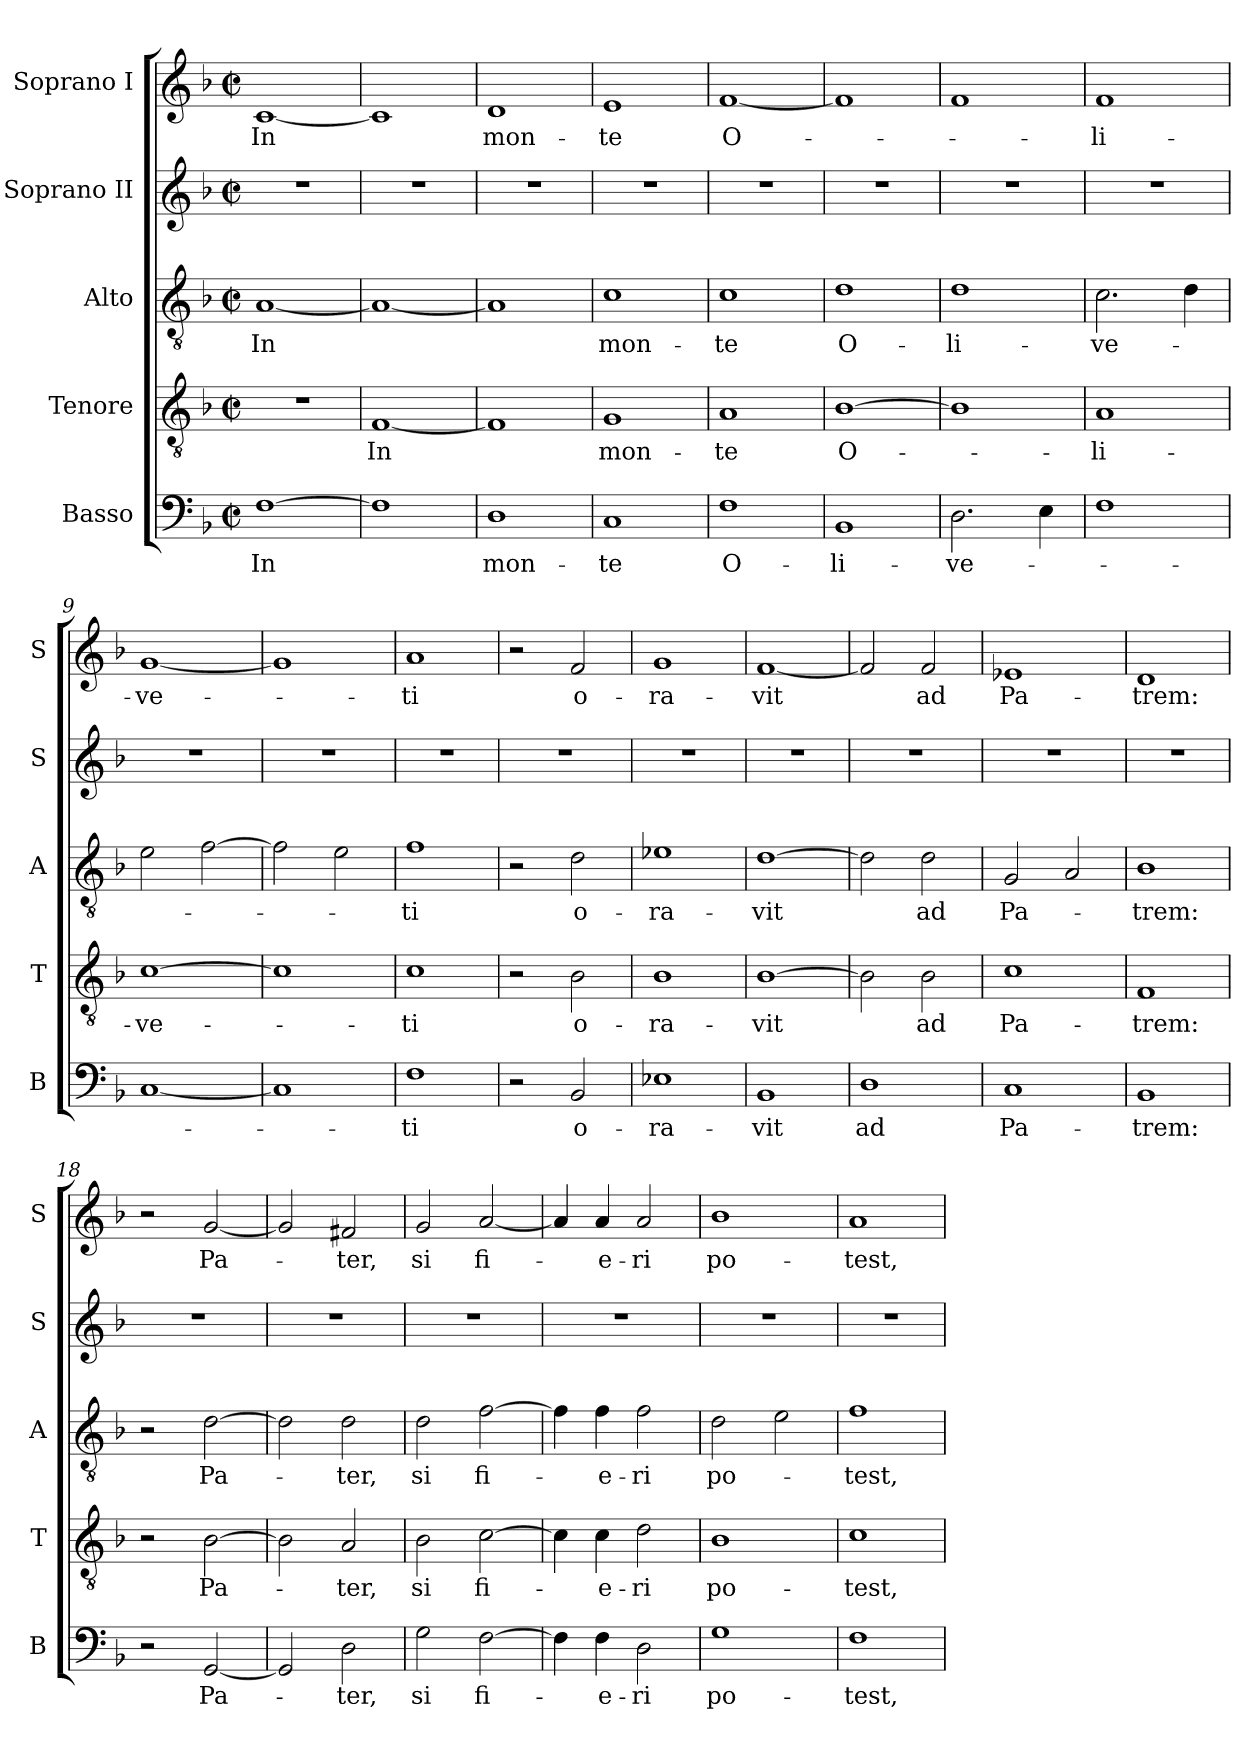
**kern	**text	**kern	**text	**kern	**text	**kern	**kern	**text
*part5	*part5	*part4	*part4	*part3	*part3	*part2	*part1	*part1
*staff5	*staff5	*staff4	*staff4	*staff3	*staff3	*staff2	*staff1	*staff1
*I"Basso	*	*I"Tenore	*	*I"Alto	*	*I"Soprano II	*I"Soprano I	*
*I'B	*	*I'T	*	*I'A	*	*I'S	*I'S	*
*clefF4	*	*clefGv2	*	*clefGv2	*	*clefG2	*clefG2	*
*k[b-]	*	*k[b-]	*	*k[b-]	*	*k[b-]	*k[b-]	*
*M2/2	*	*M2/2	*	*M2/2	*	*M2/2	*M2/2	*
*met(c|)	*	*met(c|)	*	*met(c|)	*	*met(c|)	*met(c|)	*
=1	=1	=1	=1	=1	=1	=1	=1	=1
[1F	In	1r	.	[1A	In	1r	[1c	In
=2	=2	=2	=2	=2	=2	=2	=2	=2
1F]	.	[1F	In	1A_	.	1r	1c]	.
=3	=3	=3	=3	=3	=3	=3	=3	=3
1D	mon-	1F]	.	1A]	.	1r	1d	mon-
=4	=4	=4	=4	=4	=4	=4	=4	=4
1C	-te	1G	mon-	1c	mon-	1r	1e	-te
=5	=5	=5	=5	=5	=5	=5	=5	=5
1F	O-	1A	-te	1c	-te	1r	[1f	O-
=6	=6	=6	=6	=6	=6	=6	=6	=6
1BB-	-li-	[1B-	O-	1d	O-	1r	1f]	.
=7	=7	=7	=7	=7	=7	=7	=7	=7
2.D\	-ve-	1B-]	.	1d	-li-	1r	1f	.
4E\	.	.	.	.	.	.	.	.
=8	=8	=8	=8	=8	=8	=8	=8	=8
1F	.	1A	-li-	2.c\	-ve-	1r	1f	-li-
.	.	.	.	4d\	.	.	.	.
=9	=9	=9	=9	=9	=9	=9	=9	=9
[1C	.	[1c	-ve-	2e\	.	1r	[1g	-ve-
.	.	.	.	[2f\	.	.	.	.
=10	=10	=10	=10	=10	=10	=10	=10	=10
1C]	.	1c]	.	2f\]	.	1r	1g]	.
.	.	.	.	2e\	.	.	.	.
=11	=11	=11	=11	=11	=11	=11	=11	=11
1F	-ti	1c	-ti	1f	-ti	1r	1a	-ti
=12	=12	=12	=12	=12	=12	=12	=12	=12
2r	.	2r	.	2r	.	1r	2r	.
2BB-/	o-	2B-\	o-	2d\	o-	.	2f/	o-
=13	=13	=13	=13	=13	=13	=13	=13	=13
1E-X	-ra-	1B-	-ra-	1e-X	-ra-	1r	1g	-ra-
=14	=14	=14	=14	=14	=14	=14	=14	=14
1BB-	-vit	[1B-	-vit	[1d	-vit	1r	[1f	-vit
=15	=15	=15	=15	=15	=15	=15	=15	=15
1D	ad	2B-\]	.	2d\]	.	1r	2f/]	.
.	.	2B-\	ad	2d\	ad	.	2f/	ad
=16	=16	=16	=16	=16	=16	=16	=16	=16
1C	Pa-	1c	Pa-	2G/	Pa-	1r	1e-X	Pa-
.	.	.	.	2A/	.	.	.	.
=17	=17	=17	=17	=17	=17	=17	=17	=17
1BB-	-trem:	1F	-trem:	1B-	-trem:	1r	1d	-trem:
=18	=18	=18	=18	=18	=18	=18	=18	=18
2r	.	2r	.	2r	.	1r	2r	.
[2GG/	Pa-	[2B-\	Pa-	[2d\	Pa-	.	[2g/	Pa-
=19	=19	=19	=19	=19	=19	=19	=19	=19
2GG/]	.	2B-\]	.	2d\]	.	1r	2g/]	.
2D\	-ter,	2A/	-ter,	2d\	-ter,	.	2f#X/	-ter,
=20	=20	=20	=20	=20	=20	=20	=20	=20
2G\	si	2B-\	si	2d\	si	1r	2g/	si
[2F\	fi-	[2c\	fi-	[2f\	fi-	.	[2a/	fi-
=21	=21	=21	=21	=21	=21	=21	=21	=21
4F\]	.	4c\]	.	4f\]	.	1r	4a/]	.
4F\	-e-	4c\	-e-	4f\	-e-	.	4a/	-e-
2D\	-ri	2d\	-ri	2f\	-ri	.	2a/	-ri
=22	=22	=22	=22	=22	=22	=22	=22	=22
1G	po-	1B-	po-	2d\	po-	1r	1b-	po-
.	.	.	.	2e\	.	.	.	.
=23	=23	=23	=23	=23	=23	=23	=23	=23
1F	-test,	1c	-test,	1f	-test,	1r	1a	-test,
=	=	=	=	=	=	=	=	=
*-	*-	*-	*-	*-	*-	*-	*-	*-
